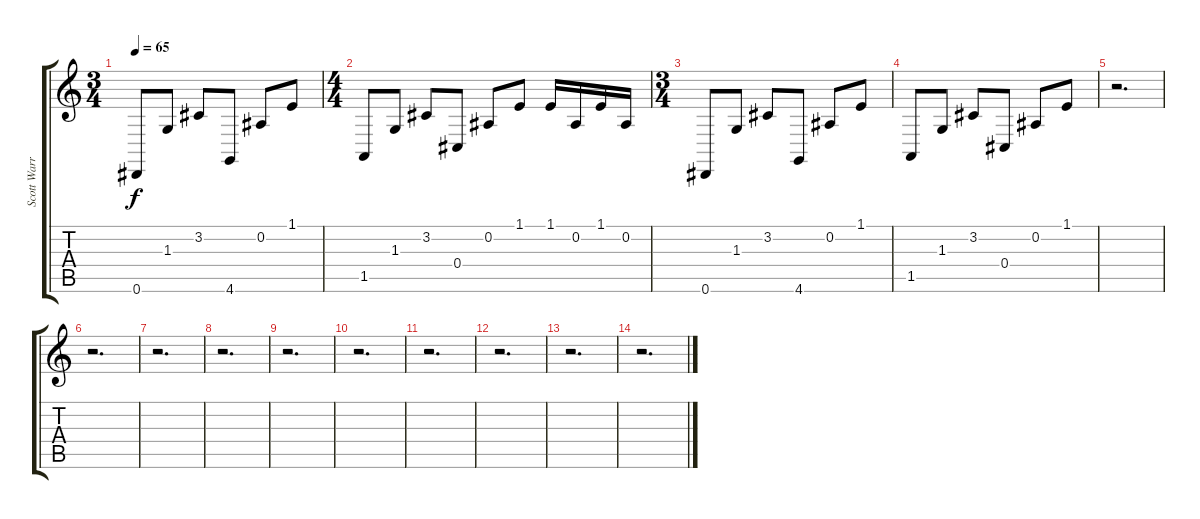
\track ("Scott Warren" "Scott Warr") {instrument pad3polysynth}
\staff {score tabs}
\tuning (Eb4 Bb3 Gb3 Db3 Ab2 Eb2) {hide}
\ts (3 4)
\tempo 65
\clef g2
\ks c
0.6.8{dy f} 1.3.8 3.2.8 4.6.8 0.2.8 1.1.8 |
\ts (4 4)
1.5.8 1.3.8 3.2.8 0.4.8 0.2.8 1.1.8 1.1.16 0.2.16 1.1.16 0.2.16 |
\ts (3 4)
0.6.8 1.3.8 3.2.8 4.6.8 0.2.8 1.1.8 |
1.5.8 1.3.8 3.2.8 0.4.8 0.2.8 1.1.8 |
r.2{d} |
r.2{d} |
r.2{d} |
r.2{d} |
r.2{d} |
r.2{d} |
r.2{d} |
r.2{d} |
r.2{d} |
r.2{d}
